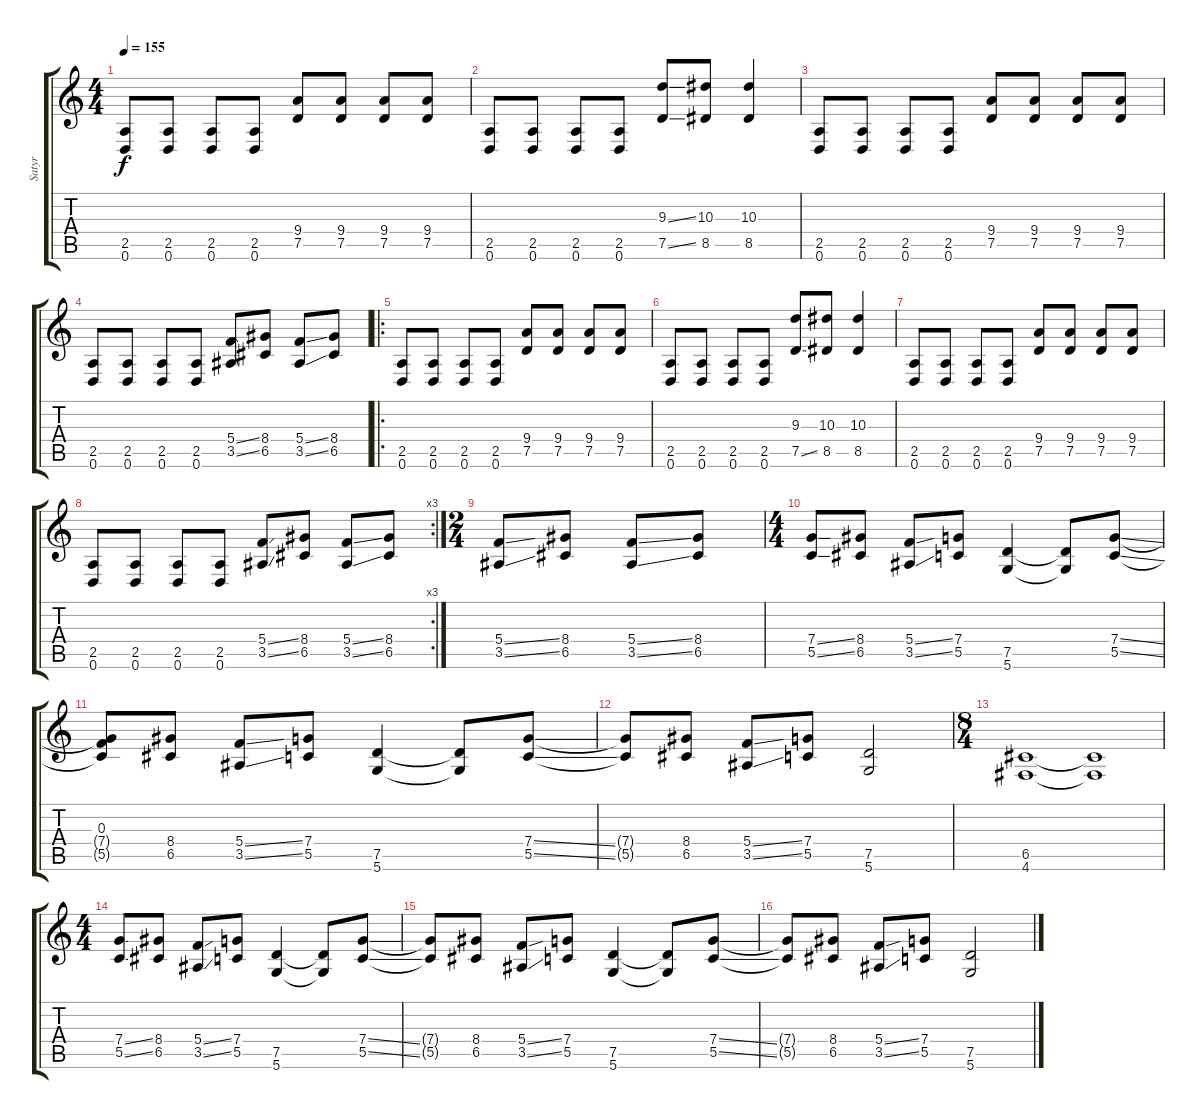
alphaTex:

\track ("Satyr" "Satyr") {instrument distortionguitar}
\staff {score tabs}
\tuning (D4 A3 F3 C3 G2 D2) {hide}
\ts (4 4)
\tempo 155
\clef g2
\ks c
(2.5 0.6).8{dy f instrument distortionguitar} (2.5 0.6).8 (2.5 0.6).8 (2.5 0.6).8 (9.4 7.5).8 (9.4 7.5).8 (9.4 7.5).8 (9.4 7.5).8 |
(2.5 0.6).8 (2.5 0.6).8 (2.5 0.6).8 (2.5 0.6).8 (9.3{ss} 7.5{ss}).8 (10.3 8.5).8 (10.3 8.5).4 |
(2.5 0.6).8 (2.5 0.6).8 (2.5 0.6).8 (2.5 0.6).8 (9.4 7.5).8 (9.4 7.5).8 (9.4 7.5).8 (9.4 7.5).8 |
(2.5 0.6).8 (2.5 0.6).8 (2.5 0.6).8 (2.5 0.6).8 (5.4{ss} 3.5{ss}).8 (8.4 6.5).8 (5.4{ss} 3.5{ss}).8 (8.4 6.5).8 |
\ro
(2.5 0.6).8 (2.5 0.6).8 (2.5 0.6).8 (2.5 0.6).8 (9.4 7.5).8 (9.4 7.5).8 (9.4 7.5).8 (9.4 7.5).8 |
(2.5 0.6).8 (2.5 0.6).8 (2.5 0.6).8 (2.5 0.6).8 (9.3 7.5{ss}).8 (10.3 8.5).8 (10.3 8.5).4 |
(2.5 0.6).8 (2.5 0.6).8 (2.5 0.6).8 (2.5 0.6).8 (9.4 7.5).8 (9.4 7.5).8 (9.4 7.5).8 (9.4 7.5).8 |
\rc 3
(2.5 0.6).8 (2.5 0.6).8 (2.5 0.6).8 (2.5 0.6).8 (5.4{ss} 3.5{ss}).8 (8.4 6.5).8 (5.4{ss} 3.5{ss}).8 (8.4 6.5).8 |
\ts (2 4)
(5.4{ss} 3.5{ss}).8 (8.4 6.5).8 (5.4{ss} 3.5{ss}).8 (8.4 6.5).8 |
\ts (4 4)
(7.4{ss} 5.5{ss}).8 (8.4 6.5).8 (5.4{ss} 3.5{ss}).8 (7.4 5.5).8 (7.5 5.6).4 (7.5{t} 5.6{t}).8 (7.4{ss} 5.5{ss}).8 |
(0.3 7.4{t} 5.5{t}).8 (8.4 6.5).8 (5.4{ss} 3.5{ss}).8 (7.4 5.5).8 (7.5 5.6).4 (7.5{t} 5.6{t}).8 (7.4{ss} 5.5{ss}).8 |
(7.4{t} 5.5{t}).8 (8.4 6.5).8 (5.4{ss} 3.5{ss}).8 (7.4 5.5).8 (7.5 5.6).2 |
\ts (8 4)
(6.5 4.6).1 (6.5{t} 4.6{t}).1 |
\ts (4 4)
(7.4{ss} 5.5{ss}).8 (8.4 6.5).8 (5.4{ss} 3.5{ss}).8 (7.4 5.5).8 (7.5 5.6).4 (7.5{t} 5.6{t}).8 (7.4{ss} 5.5{ss}).8 |
(7.4{t} 5.5{t}).8 (8.4 6.5).8 (5.4{ss} 3.5{ss}).8 (7.4 5.5).8 (7.5 5.6).4 (7.5{t} 5.6{t}).8 (7.4{ss} 5.5{ss}).8 |
(7.4{t} 5.5{t}).8 (8.4 6.5).8 (5.4{ss} 3.5{ss}).8 (7.4 5.5).8 (7.5 5.6).2
